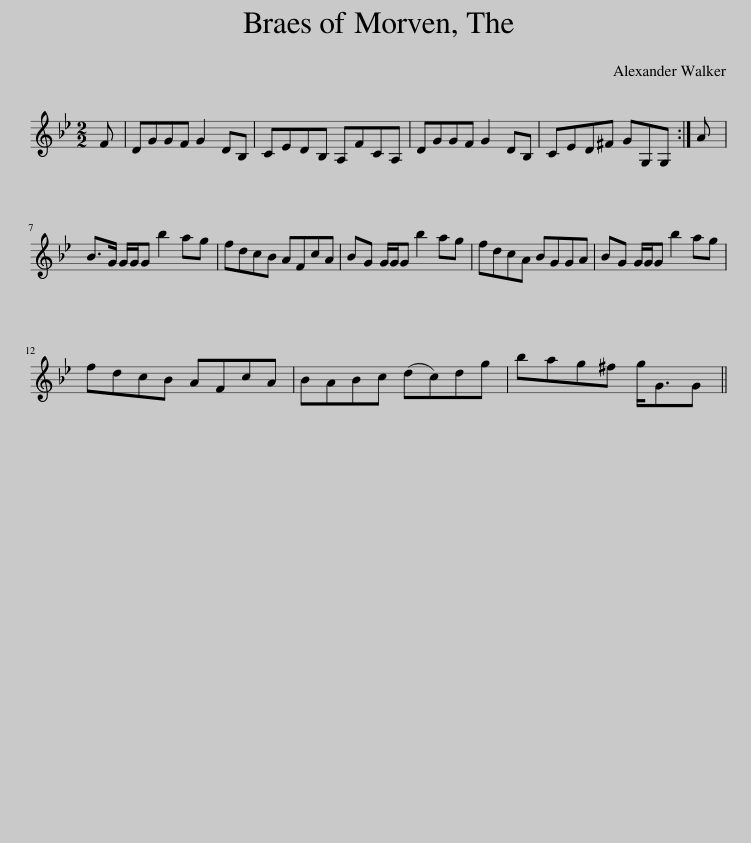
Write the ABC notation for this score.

X:1
L:1/8
M:2/2
I:linebreak $
K:Gmin
V:1 treble
V:1
 F | DGGF G2 DB, | CEDB, A,FCA, | DGGF G2 DB, | CED^F GG,G, :| %5
 A |$ B>G G/G/G b2 ag | fdcB AFcA | BG G/G/G b2 ag | fdcA BGGA | %10
 BG G/G/G b2 ag |$ fdcB AFcA | BABc (dc)dg | bag^f g<GG || %14
